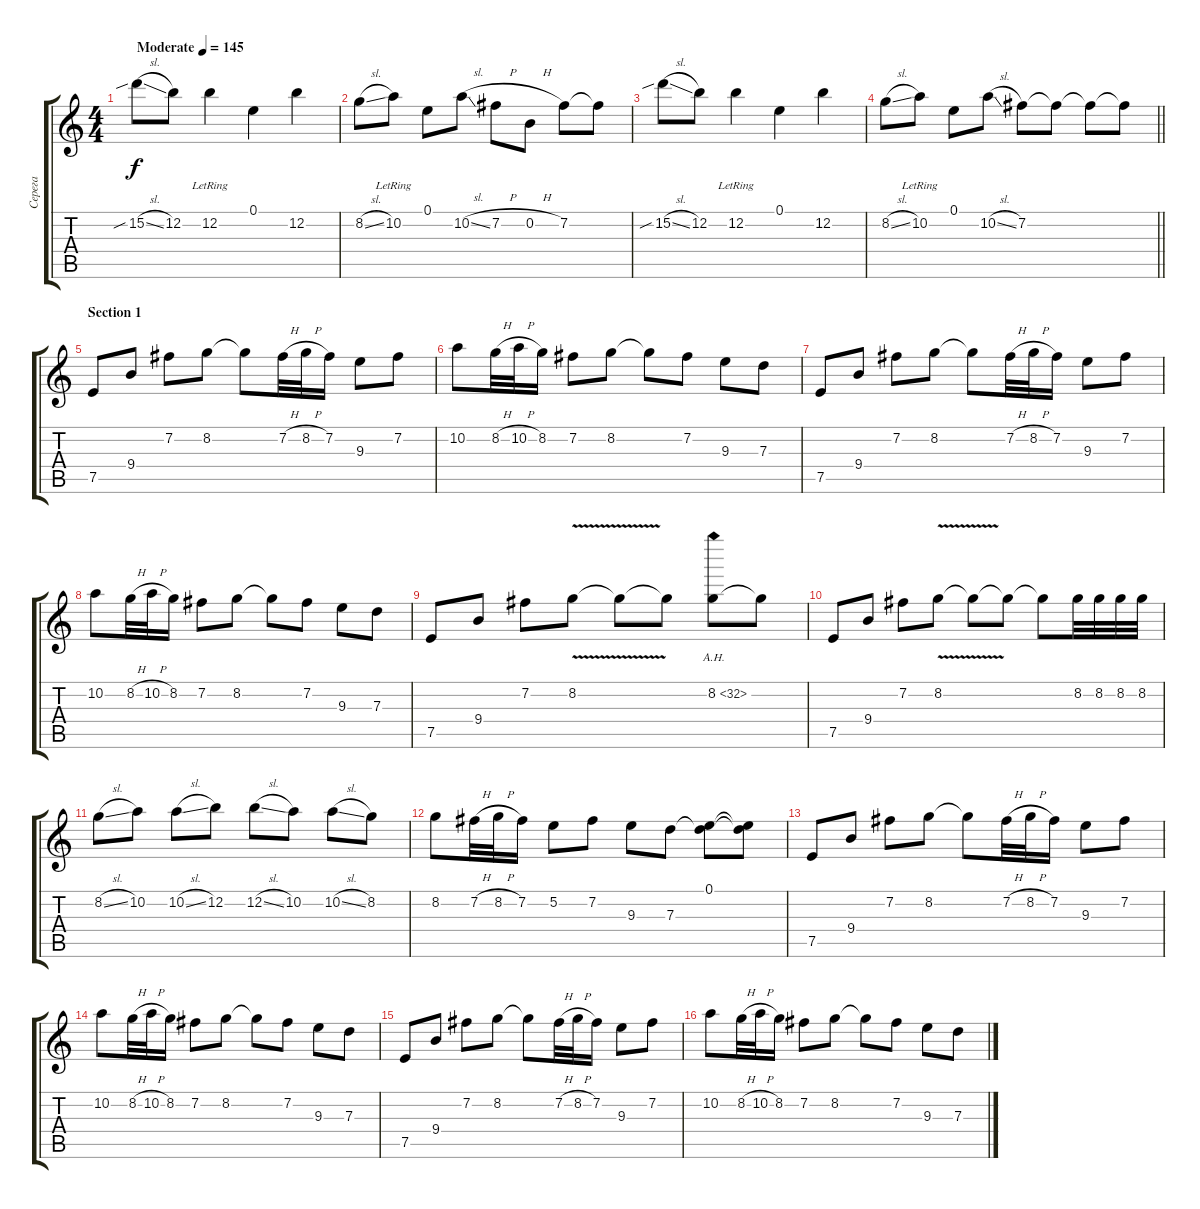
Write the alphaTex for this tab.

\track ("Серега" "Серега") {instrument distortionguitar}
\staff {score tabs}
\tuning (E4 B3 G3 D3 A2 E2) {hide}
\ts (4 4)
\tempo (145 "Moderate")
\clef g2
\ks c
15.2{sib sl}.8{dy f instrument distortionguitar} 12.2.8 12.2{lr}.4 0.1.4 12.2.4 |
8.2{sl}.8 10.2{lr}.8 0.1.8 10.2{sl}.8 7.2{h}.8 0.2{h}.8 7.2.8 7.2{t}.8 |
15.2{sib sl}.8 12.2.8 12.2{lr}.4 0.1.4 12.2.4 |
\barLineRight lightlight
8.2{sl}.8 10.2{lr}.8 0.1.8 10.2{sl}.8 7.2.8 7.2{t}.8 7.2{t}.8 7.2{t}.8 |
\section ("" "Section 1")
7.5.8 9.4.8 7.2.8 8.2.8 8.2{t}.8 7.2{h}.32 8.2{h}.32 7.2.16 9.3.8 7.2.8 |
10.2.8 8.2{h}.32 10.2{h}.32 8.2.16 7.2.8 8.2.8 8.2{t}.8 7.2.8 9.3.8 7.3.8 |
7.5.8 9.4.8 7.2.8 8.2.8 8.2{t}.8 7.2{h}.32 8.2{h}.32 7.2.16 9.3.8 7.2.8 |
10.2.8 8.2{h}.32 10.2{h}.32 8.2.16 7.2.8 8.2.8 8.2{t}.8 7.2.8 9.3.8 7.3.8 |
7.5.8 9.4.8 7.2.8 8.2{v}.8 8.2{t}.8 8.2{t}.8 8.2{ah 24}.8 8.2{t}.8 |
7.5.8 9.4.8 7.2.8 8.2{v}.8 8.2{t}.8 8.2{t}.8 8.2{t}.8 8.2.32 8.2.32 8.2.32 8.2.32 |
8.2{sl}.8 10.2.8 10.2{sl}.8 12.2.8 12.2{sl}.8 10.2.8 10.2{sl}.8 8.2.8 |
8.2.8 7.2{h}.32 8.2{h}.32 7.2.16 5.2.8 7.2.8 9.3.8 7.3.8 (0.1 7.3{t}).8 (0.1{t} 7.3{t}).8 |
7.5.8 9.4.8 7.2.8 8.2.8 8.2{t}.8 7.2{h}.32 8.2{h}.32 7.2.16 9.3.8 7.2.8 |
10.2.8 8.2{h}.32 10.2{h}.32 8.2.16 7.2.8 8.2.8 8.2{t}.8 7.2.8 9.3.8 7.3.8 |
7.5.8 9.4.8 7.2.8 8.2.8 8.2{t}.8 7.2{h}.32 8.2{h}.32 7.2.16 9.3.8 7.2.8 |
10.2.8 8.2{h}.32 10.2{h}.32 8.2.16 7.2.8 8.2.8 8.2{t}.8 7.2.8 9.3.8 7.3.8
